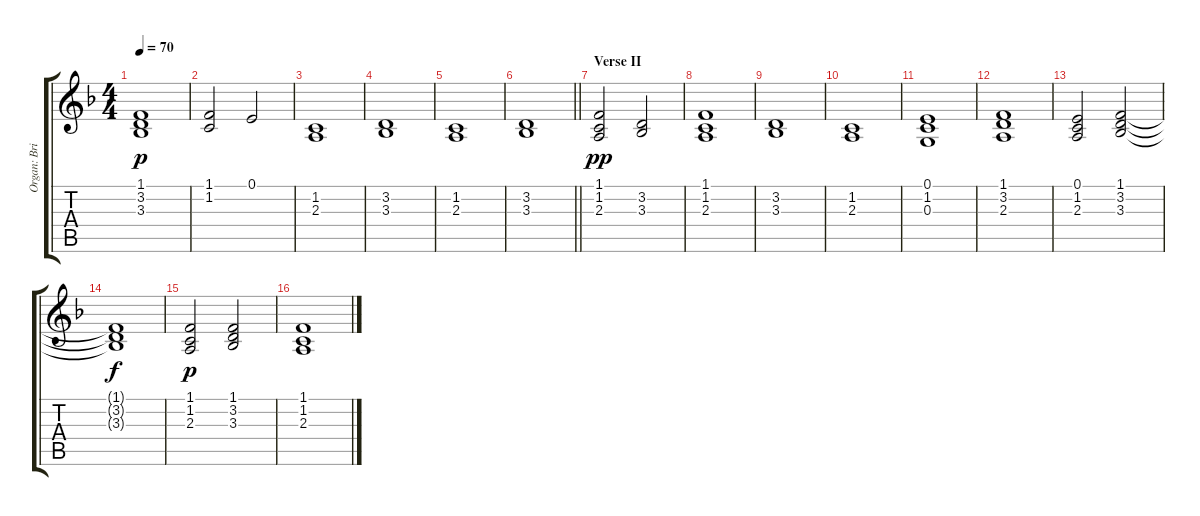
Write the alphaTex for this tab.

\track ("Organ: Brian" "Organ: Bri") {instrument reedorgan}
\staff {score tabs}
\tuning (E4 B3 G3 D3 A2 E2) {hide}
\ts (4 4)
\tempo 70
\clef g2
\ks f
(1.1 3.2 3.3).1{dy p} |
(1.1 1.2).2 0.1.2 |
(1.2 2.3).1 |
(3.2 3.3).1 |
(1.2 2.3).1 |
\barLineRight lightlight
(3.2 3.3).1 |
\section ("" "Verse II")
(1.1 1.2 2.3).2{dy pp} (3.2 3.3).2 |
(1.1 1.2 2.3).1 |
(3.2 3.3).1 |
(1.2 2.3).1 |
(0.1 1.2 0.3).1 |
(1.1 3.2 2.3).1 |
(0.1 1.2 2.3).2 (1.1 3.2 3.3).2 |
(1.1{t} 3.2{t} 3.3{t}).1{dy f} |
(1.1 1.2 2.3).2{dy p} (1.1 3.2 3.3).2 |
(1.1 1.2 2.3).1
